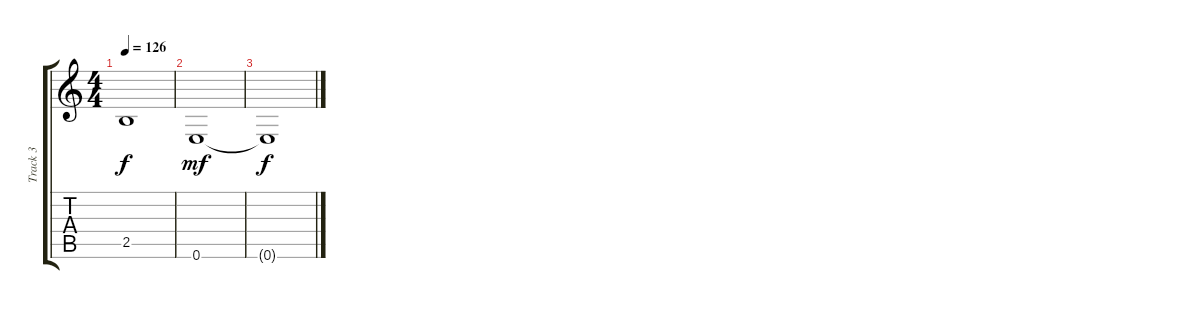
\track ("Track 3" "Track 3") {instrument acousticbass}
\staff {score tabs}
\tuning (E4 B3 G3 D3 A2 E2) {hide}
\ts (4 4)
\tempo 126
\clef g2
\ks c
2.5{t}.1{dy f} |
0.6.1{dy mf} |
0.6{t}.1{dy f}
